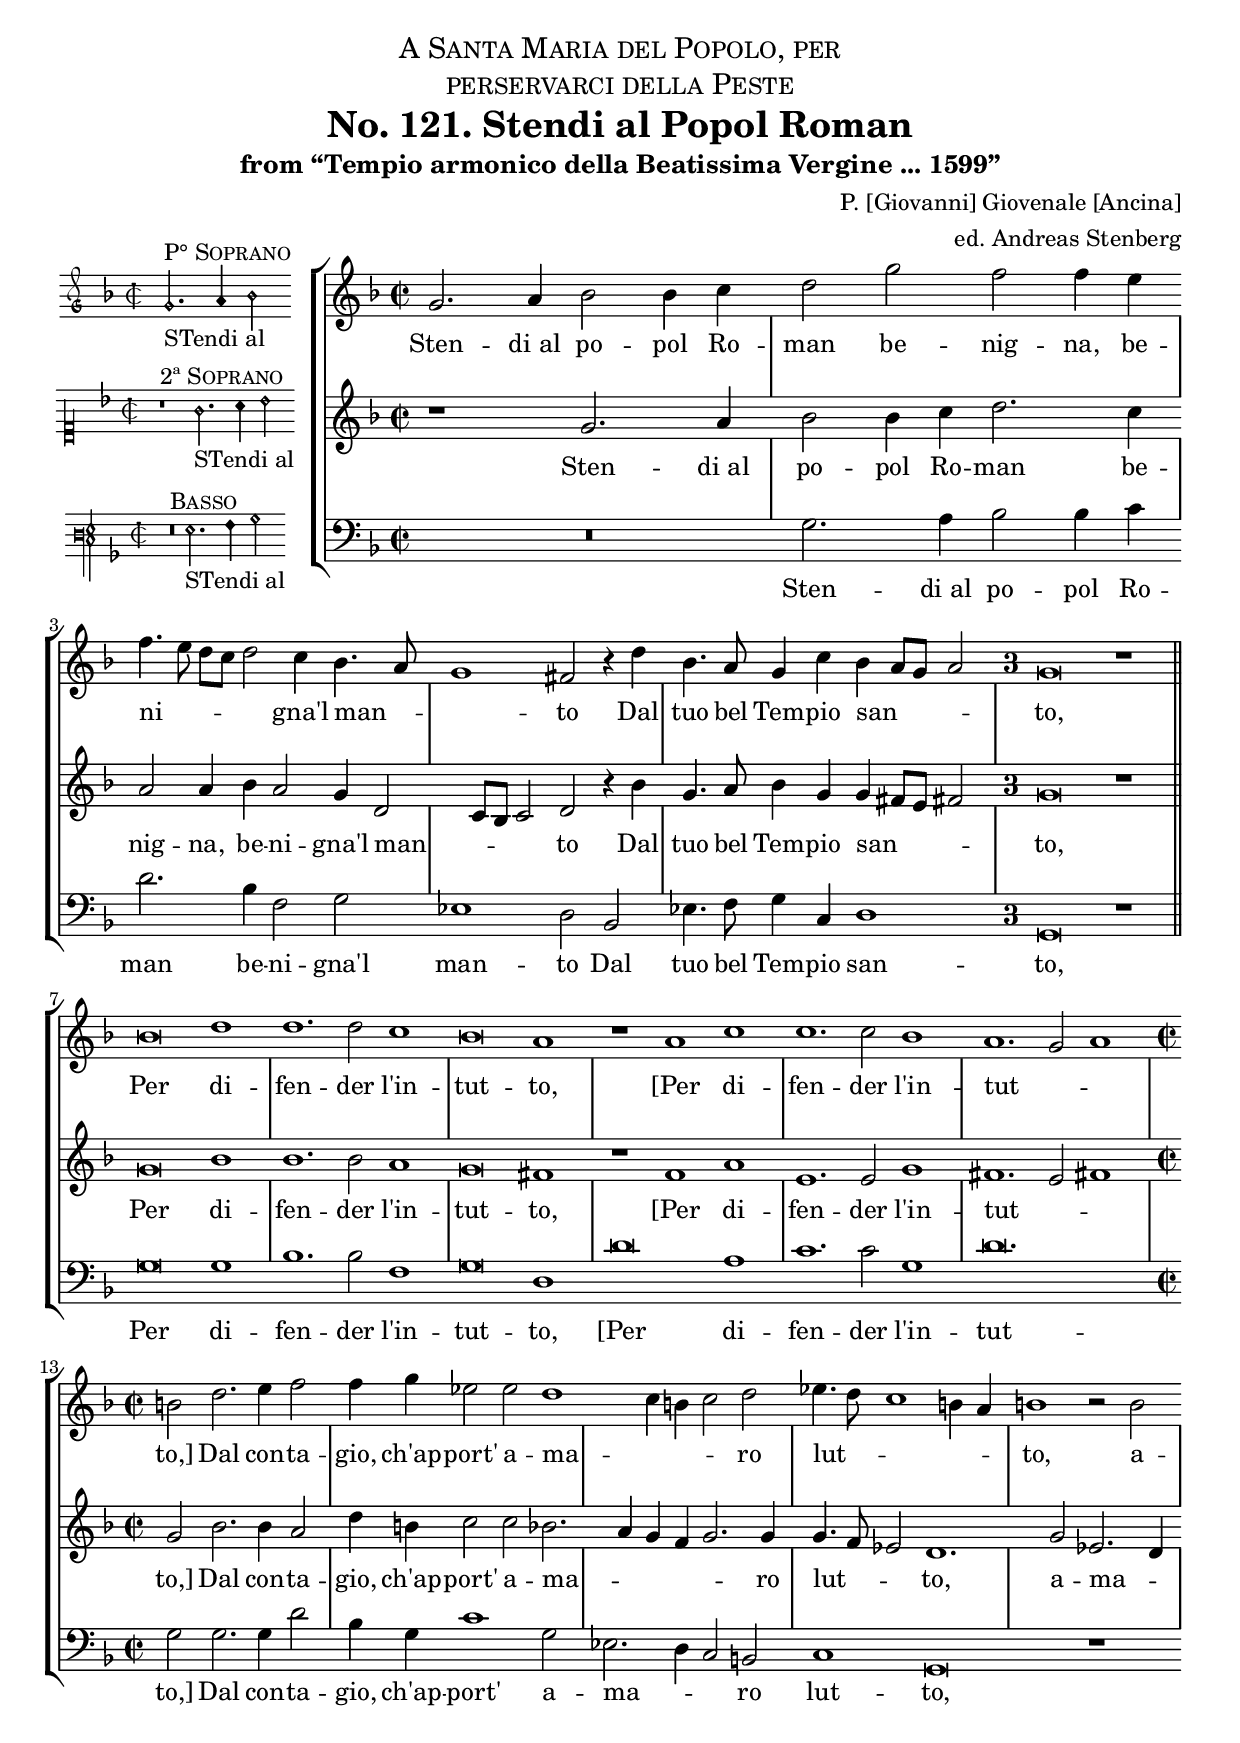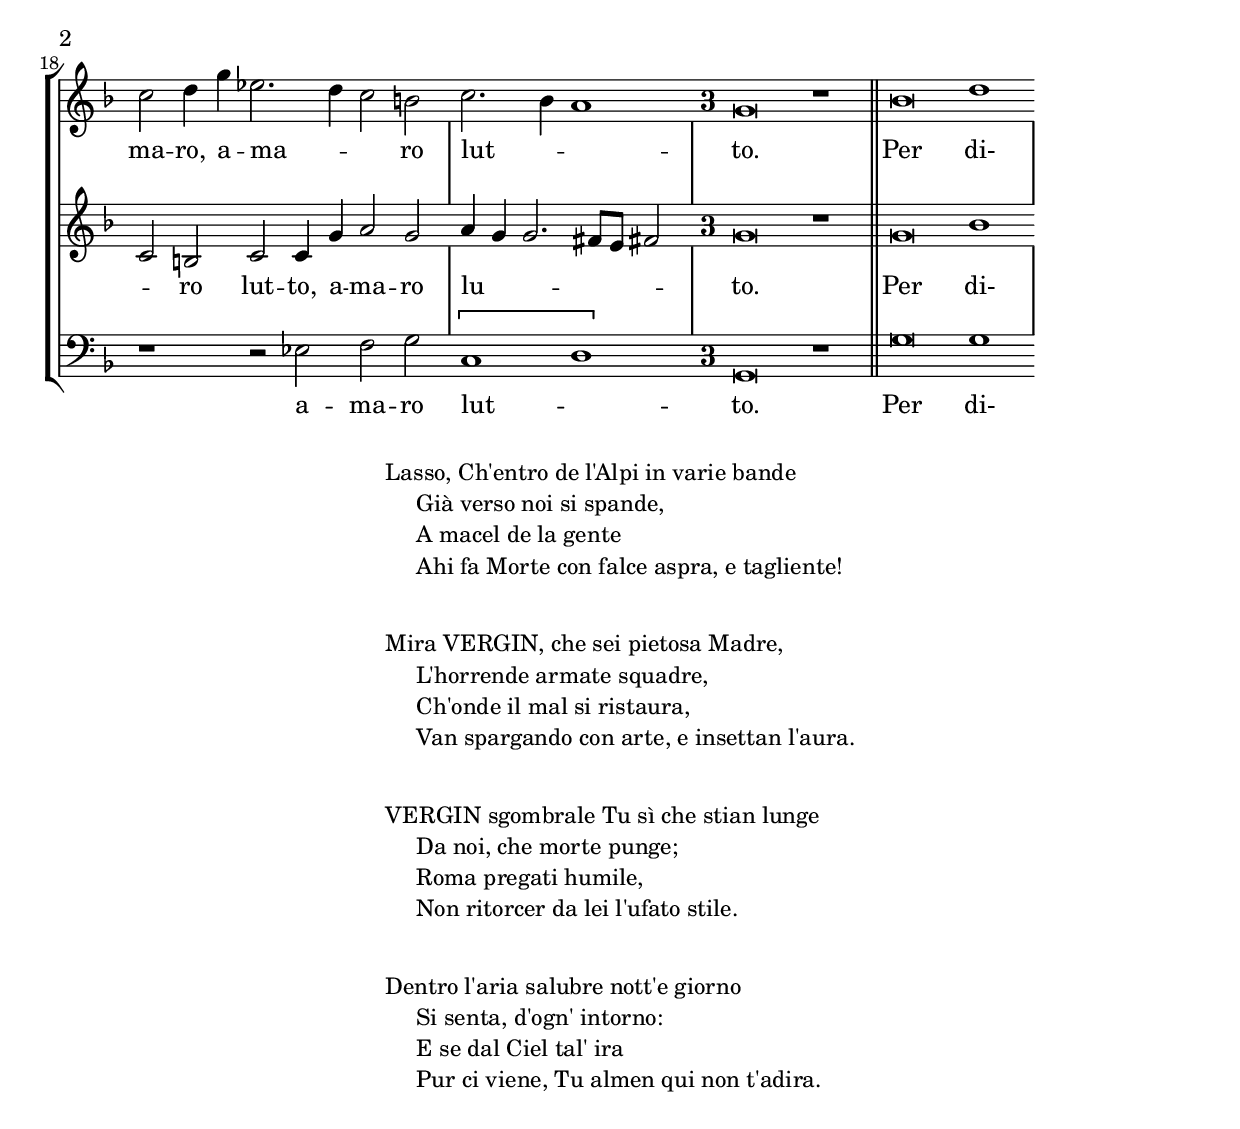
\version "2.20.0"

\include "deutsch.ly"

#(append! supported-clefs '(("mensural-f3" . ("clefs.mensural.f" 0 0))))

ficta = \once \set suggestAccidentals =##t


global = {

  \key f \major

}

sopA = \relative c'' {
  \time 2/2
  \set Timing.measureLength = #(ly:make-moment 4/2)
  g2. a4 b2 b4 c4
  d2 g2 f2 f4 e4
  f4.( e8 d8 c8 d2) c4 b4.( a8
  g1) fis2 r4 d'4

  b4. a8 g4 c4 b4( a8 g8 a2)
  \once \override Staff.TimeSignature.style = #'single-digit
  \time 3/1
  g\breve r1

}
sopB = \relative c'' {
  b\breve d1
  d1. d2 c1
  b\breve a1
  r1 a1 c1
  c1. c2 b1

  a1.( g2 a1)
  \time 2/2
  \set Timing.measureLength = #(ly:make-moment 4/2)
  h2 d2. e4 f2
  f4 g4 es2 es2 d1(
  c4 h4 c2) d2
  es4.( d8 c1 h4 a4)

  h1 r2 h2
  \set Timing.measureLength = #(ly:make-moment 6/2)
  c2 d4 g4 es2.( d4
  c2) h2
  \set Timing.measureLength = #(ly:make-moment 4/2)
  c2.( b4 a1)
  \once \override Staff.TimeSignature.style = #'single-digit
  \time 3/1
    g\breve r1
}

sopMusic = \relative c'' {



   \override Staff.BarLine.transparent = ##t

  \sopA
  \once \revert Staff.BarLine.transparent
  \bar "||"
  \sopB
  \once \revert Staff.BarLine.transparent
  \bar "||"
  b\breve d1

  \cadenzaOff

}

sopWords = \lyricmode {
Sten -- di_al po -- pol Ro -- man be -- nig -- na,
be -- ni -- gna'l man -- to
Dal tuo bel Tem -- pio san -- to,
Per di -- fen -- der l'in -- tut -- to,
[Per di -- fen -- der l'in -- tut -- to,]
Dal con -- ta -- gio, ch'ap -- port' a -- ma -- ro lut -- to,
a -- ma -- ro, a -- ma -- ro lut -- to.
Per di-
}
altoA = \relative c' {
  r1 g'2. a4
  b2 b4 c4 d2. c4
  a2 a4 b4 a2 g4 d2(
  c8 b8 c2) d2 r4 b'4
  g4. a8 b4 g4 g4( fis8 e8 fis!2)
  \once \override Staff.TimeSignature.style = #'single-digit
  g\breve r1
}
altoB = \relative c' {
  g'\breve b1
  b1. b2 a1
  g\breve fis1
  r1 f1 a1
  e1. e2 g1

  fis1.( e2 fis!1)
  g2 b2. b4 a2
  d4 h4 c2 c2 b2.(
  a4 g4 f4 g2.) g4
  g4.( f8 es2) d1.
  g2

  es2.( d4 c2)
  h2 c2 c4 g'4 a2
  g2 a4( g4 g2. fis8 e8 fis!2)
  \once \override Staff.TimeSignature.style = #'single-digit
    g\breve r1

}
altoC = \relative c' {
}
altoMusic = \relative c' {

  \override Staff.BarLine.transparent = ##t

  \altoA
  \once \revert Staff.BarLine.transparent

  \altoB
  \once \revert Staff.BarLine.transparent
  g'\breve b1
}

altoWords = \lyricmode {
Sten -- di_al po -- pol Ro -- man be -- nig -- na,
be -- ni -- gna'l man -- to
Dal tuo bel Tem -- pio san -- to,
Per di -- fen -- der l'in -- tut -- to,
[Per di -- fen -- der l'in -- tut -- to,]
Dal con -- ta -- gio, ch'ap -- port' a -- ma -- ro lut -- to,
a -- ma -- ro lut -- to,
a -- ma -- ro lu -- to.
Per di-
}

bassA = \relative c {
  \clef "bass"
  R\breve
  g'2. a4 b2 b4 c4
  d2. b4 f2 g2
  es1 d2 b2
  es4. f8 g4 c,4

  d1
  \once \override Staff.TimeSignature.style = #'single-digit
  g,\breve r1
}
bassB = \relative c {
  g'\breve g1
  b1. b2 f1
  g\breve d1
  d'\breve a1
  c1. c2 g1
  d'\breve.
  g,2 g2. g4 d'2
  b4 g4 c1 g2
  es2.( d4 c2) h2
  c1 g\breve
  r1
  r1 r2 es'2
  f2 g2 \[c,1(
  d1)\]
  \once \override Staff.TimeSignature.style = #'single-digit
  g,\breve r1
}
bassC = \relative c {
}
bassMusic = \relative c {

  \override Staff.BarLine.transparent = ##t

  \bassA
  \once \revert Staff.BarLine.transparent
  \bassB
  \once \revert Staff.BarLine.transparent
  g'\breve g1

}

bassWords = \lyricmode {
Sten -- di_al po -- pol Ro -- man
be -- ni -- gna'l man -- to
Dal tuo bel Tem -- pio san -- to,
Per di -- fen -- der l'in -- tut -- to,
[Per di -- fen -- der l'in -- tut -- to,]
Dal con -- ta -- gio, ch'ap -- port' a -- ma -- ro lut -- to,
a -- ma -- ro lut -- to.
Per di-

}

incipitDiscantus = \markup {

  \score {

    {

      %      \set Staff.instrumentName = #"Tenor "

      \override NoteHead.style = #'neomensural

      \override Rest.style = #'neomensural

      \override Staff.TimeSignature.style = #'mensural

      \cadenzaOn

      \clef "petrucci-g"

      \key f \major

      \time 2/2


      g'2.^\markup { \smallCaps"P° Soprano"} _"STendi al"
      a'4 b'2

    }

    \layout {

      \context {

        \Voice

        \remove "Ligature_bracket_engraver"

        \consists "Mensural_ligature_engraver"

      }

      line-width = 4.5\cm

    }

  }

}



incipitAltus = \markup {

  \score {

    {

      %      \set Staff.instrumentName = #"Tenor "

      \override NoteHead.style = #'neomensural

      \override Rest.style = #'neomensural

      \override Staff.TimeSignature.style = #'mensural

      \cadenzaOn

      \clef "petrucci-c1"

      \key f \major

      \time 2/2

      r1^\markup \smallCaps"2ª Soprano"
      g'2._"STendi al"
      a'4 b'2

    }

    \layout {

      \context {

        \Voice

        \remove "Ligature_bracket_engraver"

        \consists "Mensural_ligature_engraver"

      }

      line-width = 4.5\cm

    }

  }

}



incipitBassus = \markup {

  \score {

    {

      %      \set Staff.instrumentName = #"Tenor "

      \override NoteHead.style = #'neomensural

      \override Rest.style = #'neomensural

      \override Staff.TimeSignature.style = #'mensural

      \cadenzaOn

      \clef "petrucci-f3"

      \key f \major

      \time 2/2

      r\breve^\markup \smallCaps"Basso"
      g2._"STendi al"
      a4 b2



    }

    \layout {

      \context {

        \Voice

        \remove "Ligature_bracket_engraver"

        \consists "Mensural_ligature_engraver"

      }

      line-width = 4.5\cm

    }

  }

}



\score {

  <<

    \new StaffGroup \with {

      \override VerticalAxisGroup.staff-staff-spacing = #'((basic-distance . 12))

    } <<

      \new Staff = treble <<

        \set Staff.instrumentName = \incipitDiscantus

        \new Voice = "sopranos" {

          \set  Staff.midiInstrument ="choir aahs"

          %	\voiceOne

          << \global \sopMusic >>

        }

      >>

      \new Lyrics = sopranos { s1 }


      \new Staff = "medius" <<

        \set Staff.instrumentName = \incipitAltus


        \new Voice = "altos" {

          %	\voiceTwo

          \set  Staff.midiInstrument ="choir aahs"

          << \global \altoMusic >>

        }

      >>


      \new Lyrics = "altos" { s1 }


      \new Staff ="basses" {

        \set Staff.instrumentName = \incipitBassus


        \new Voice = "basses" {

          \set  Staff.midiInstrument ="choir aahs"

          \clef "treble_8"

          %	\voiceTwo

          << \global \bassMusic >>

        }

      }

    >>

    \new Lyrics = basses { s1 }


    \context Lyrics = sopranos \lyricsto sopranos \sopWords

    \context Lyrics = altos \lyricsto altos \altoWords

    \context Lyrics = basses \lyricsto basses \bassWords

  >>

  \layout {

    \context {

      \Score

      % no bars in staves

      %      \override BarLine.transparent = ##t


    }

    % the next three instructions keep the lyrics between the bar lines

    \context {

      \Lyrics

      \consists "Bar_engraver"

      \override BarLine.transparent = ##t

    }

    \context {

      \StaffGroup

      \consists "Separating_line_group_engraver"

    }

    \context {

      \Voice

      % no slurs

      \override Slur.transparent = ##t

      % Comment in the below "\remove" command to allow line

      % breaking also at those barlines where a note overlaps

      % into the next bar.  The command is commented out in this

      % short example score, but especially for large scores, you

      % will typically yield better line breaking and thus improve

      % overall spacing if you comment in the following command.

      %\remove "Forbid_line_break_engraver"

    }

    indent = 4.5\cm

  }
\header {
  dedication = \markup \center-column {
    \fontsize #2 \smallCaps "A Santa Maria del Popolo, per"
    \fontsize #2 \smallCaps "perservarci della Peste"
    \vspace #0.5
  }
  title = "No. 121. Stendi al Popol Roman"
  subtitle = "from “Tempio armonico della Beatissima Vergine ... 1599”"
  composer = "P. [Giovanni] Giovenale [Ancina]"

  arranger = "ed. Andreas Stenberg"
  poet = ""
  meter =""
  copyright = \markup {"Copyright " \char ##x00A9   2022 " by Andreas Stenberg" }

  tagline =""

}


}

\markup {

  \column {

    \fill-line {

      \hspace #'0.5

      \column {

        \line { Lasso, Ch'entro de l'Alpi in varie bande }

        \line { \hspace #'3.0 Già verso noi si spande, }

        \line { \hspace #'3.0 A macel de la gente }

        \line { \hspace #'3.0 Ahi fa Morte con falce aspra, e tagliente! }


        \vspace #'1.5

        \line { Mira VERGIN, che sei pietosa Madre, }

        \line { \hspace #'3.0 L'horrende armate squadre, }

        \line { \hspace #'3.0 Ch'onde il mal si ristaura, }

        \line { \hspace #'3.0 Van spargando con arte, e insettan l'aura. }

        \vspace #'1.5

        \line { VERGIN sgombrale Tu sì che stian lunge }

        \line { \hspace #'3.0 Da noi, che morte punge; }

        \line { \hspace #'3.0 Roma pregati humile, }

        \line { \hspace #'3.0 Non ritorcer da lei l'ufato stile.}

        \vspace #'1.5


        \line { Dentro l'aria salubre nott'e giorno }

        \line { \hspace #'3.0 Si senta, d'ogn' intorno: }

        \line { \hspace #'3.0 E se dal Ciel tal' ira }

        \line { \hspace #'3.0 Pur  ci viene, Tu almen qui non t'adira. }

        \vspace #'1.5

      }

      \hspace #'0.5

    }

  }

}

\score {

  \unfoldRepeats

  <<

    \new StaffGroup <<

      \new Staff = treble <<

        \set Staff.instrumentName = \incipitDiscantus

        \new Voice = "sopranos" {

          \set  Staff.midiInstrument ="choir aahs"

          %	\voiceOne

          << \global \sopMusic >>

        }

      >>

      \new Lyrics = sopranos { s1 }


      \new Staff = "medius" <<

        \set Staff.instrumentName = \incipitAltus


        \new Voice = "altos" {

          %	\voiceTwo

          \set  Staff.midiInstrument ="choir aahs"

          << \global \altoMusic >>

        }

      >>


      \new Lyrics = "altos" { s1 }


      \new Staff ="basses" {

        \set Staff.instrumentName = \incipitBassus


        \new Voice = "basses" {

          \set  Staff.midiInstrument ="choir aahs"

          \clef "G_8"

          %	\voiceTwo

          << \global \bassMusic >>

        }

      }

    >>

    \new Lyrics = basses { s1 }


    \context Lyrics = sopranos \lyricsto sopranos \sopWords

    \context Lyrics = altos \lyricsto altos \altoWords

    \context Lyrics = basses \lyricsto basses \bassWords

  >>

  \midi {}

}

\paper {

  print-all-headers = ##t

  ragged-bottom = ##t

  ragged-last-bottom = ##t

  ragged-last = ##t

}


%{

convert-ly.py (GNU LilyPond) 2.18.2  convert-ly.py: Processing `'...

Applying conversion: 2.15.7, 2.15.9, 2.15.10, 2.15.16, 2.15.17,

2.15.18, 2.15.19, 2.15.20, 2.15.25, 2.15.32, 2.15.39, 2.15.40,

2.15.42, 2.15.43, 2.16.0, 2.17.0, 2.17.4, 2.17.5, 2.17.6, 2.17.11,

2.17.14, 2.17.15, 2.17.18, 2.17.19, 2.17.20, 2.17.25, 2.17.27,

2.17.29, 2.17.97, 2.18.0

%}
